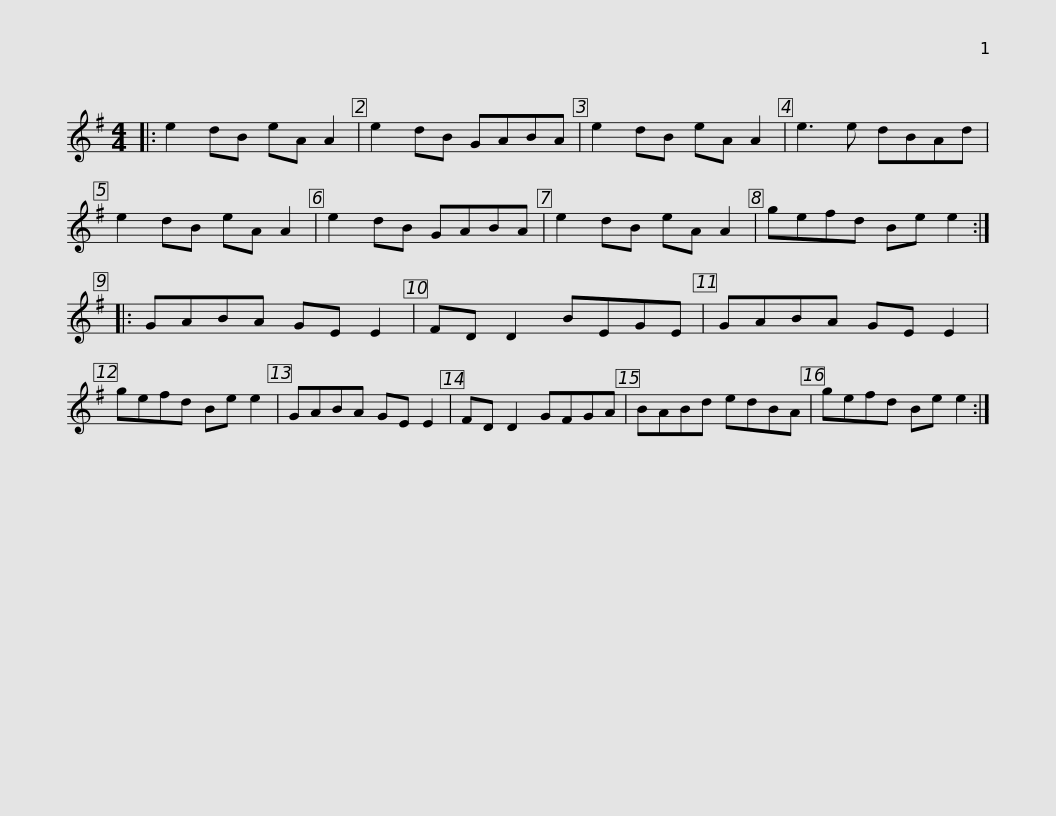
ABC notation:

X:1
L:1/8
M:4/4
I:linebreak $
K:Emin
V:1 treble
V:1
|: e2 dB eA A2 | e2 dB GABA | e2 dB eA A2 | e3 e dBAd | e2 dB eA A2 | %5
 e2 dB GABA |$ e2 dB eA A2 | gefd Be e2 :: GABA GE E2 | FD D2 BEGE | %10
 GABA GE E2 | gefd Be e2 |$ GABA GE E2 | FD D2 GFGA | BABd edBA | %15
 gefd Be e2 :| %16
